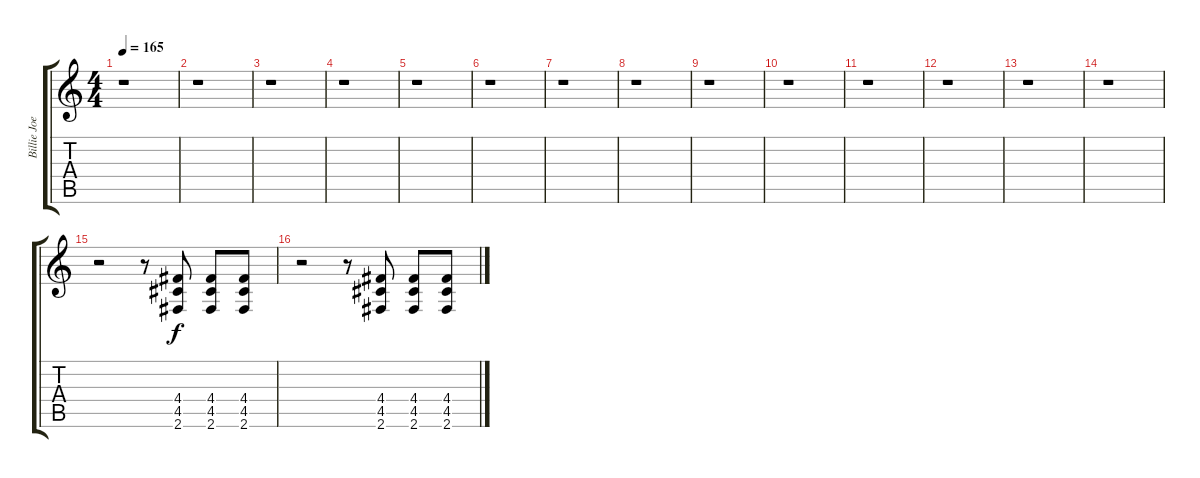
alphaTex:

\track ("Billie Joe Armstrong (Rhythm Guitar)" "Billie Joe") {instrument distortionguitar}
\staff {score tabs}
\tuning (E4 B3 G3 D3 A2 E2) {hide}
\ts (4 4)
\tempo 165
\clef g2
\ks c
r.1{dy f} |
r.1 |
r.1 |
r.1 |
r.1 |
r.1 |
r.1 |
r.1 |
r.1 |
r.1 |
r.1 |
r.1 |
r.1 |
r.1 |
r.2 r.8 (4.4 4.5 2.6).8 (4.4 4.5 2.6).8 (4.4 4.5 2.6).8 |
r.2 r.8 (4.4 4.5 2.6).8 (4.4 4.5 2.6).8 (4.4 4.5 2.6).8
